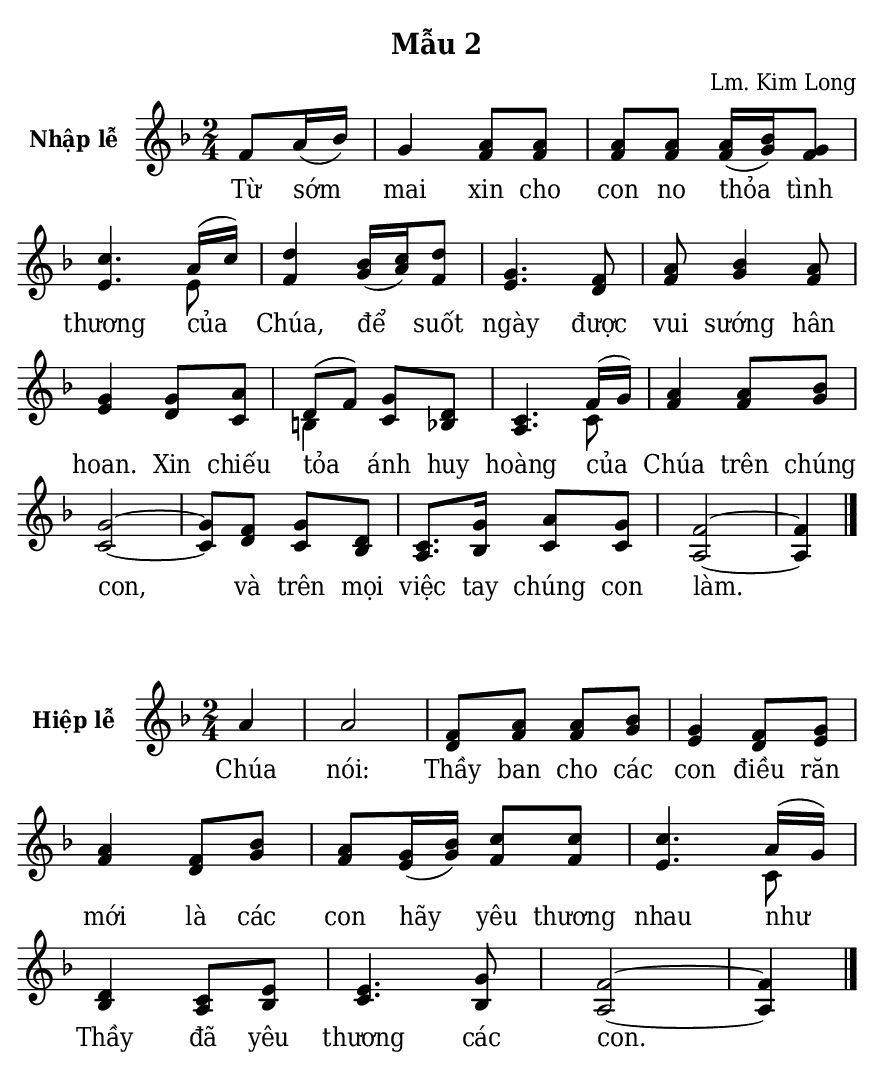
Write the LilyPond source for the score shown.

% Cài đặt chung
\version "2.22.1"
\include "english.ly"

\header {
  subtitle = \markup { \fontsize #1 "Mẫu 2" }
  composer = "Lm. Kim Long"
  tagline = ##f
}

% Nhạc
nhacMauMot = \relative c' {
  \key f \major
  \time 2/4
  \partial 4 f8 a16 (bf) |
  g4
  <<
    {
      a8 a |
      a a a16 (bf) g8 |
      c4.
    }
    {
      f,8 f |
      f f f16 (g) f8 |
      e4.
    }
  >>
  <<
    {
      \voiceOne
      a16 (c)
    }
    \new Voice = "splitpart" {
      \voiceTwo
      e,8
    }
  >>
  \oneVoice
  <<
    {
      d'4 bf16 (c) d8 |
      g,4. f8 |
      a bf4 a8 |
      g4 g8 a
    }
    {
      f4 g16 (a) f8 |
      e4. d8 |
      f g4 f8 |
      e4 d8 c
    }
  >>
  <<
    {
      \voiceOne
      d8 (f)
    }
    \new Voice = "splitpart" {
      \voiceTwo
      b,!4
    }
  >>
  \oneVoice
  <<
    {
      g'8 d |
      c4.
    }
    {
      c8 bf |
      a4.
    }
  >>
  <<
    {
      \voiceOne
      f'16 (g)
    }
    \new Voice = "splitpart" {
      \voiceTwo
      c,8
    }
  >>
  \oneVoice
  <<
    {
      a'4 a8 bf |
      g2 ~ |
      g8 f g d |
      c8. g'16 a8 g |
      f2 ~ |
      f4 \bar "|."
    }
    {
      f4 f8 g |
      c,2 ~ |
      c8 d c bf |
      a8. bf16 c8 c |
      a2 ~ |
      a4
    }
  >>
}

nhacMauHai = \relative c'' {
  \key f \major
  \time 2/4
  \partial 4 a4 |
  a2 |
  <<
    {
      f8 a a bf |
      g4 f8 g |
      a4 f8 bf |
      a g16 (bf) c8 c |
      c4.
    }
    {
      d,8 f f g |
      e4 d8 e |
      f4 d8 g |
      f e16 (g) f8 f |
      e4.
    }
  >>
  <<
    {
      \voiceOne
      a16 (g)
    }
    \new Voice = "splitpart" {
      \voiceTwo
      c,8
    }
  >>
  \oneVoice
  <<
    {
      d4 c8 e |
      e4. g8 |
      f2 ~ |
      f4 \bar "|."
    }
    {
      bf,4 a8 bf |
      c4. bf8 |
      a2 ~ |
      a4
    }
  >>
}

% Lời
loiMauMot = \lyricmode {
  Từ sớm mai xin cho con no thỏa tình thương của Chúa,
  để suốt ngày được vui sướng hân hoan.
  Xin chiếu tỏa ánh huy hoàng của Chúa trên chúng con,
  và trên mọi việc tay chúng con làm.
}

loiMauHai = \lyricmode {
  Chúa nói: Thầy ban cho các con điều răn mới
  là các con hãy yêu thương nhau như Thầy đã yêu thương các con.
}

% Dàn trang
\paper {
  #(set-paper-size "a5")
  top-margin = 3\mm
  bottom-margin = 3\mm
  left-margin = 3\mm
  right-margin = 3\mm
  indent = #0
  #(define fonts
	 (make-pango-font-tree "Deja Vu Serif Condensed"
	 		       "Deja Vu Serif Condensed"
			       "Deja Vu Serif Condensed"
			       (/ 20 20)))
  print-page-number = ##f
}

\score {
  <<
    \new Staff \with {
      instrumentName = \markup { \bold "Nhập lễ" }} <<
        \clef treble
        \new Voice = beSop {
          \nhacMauMot
        }
      \new Lyrics \lyricsto beSop \loiMauMot
    >>
  >>
  \layout {
    indent = 20
    \override Lyrics.LyricSpace.minimum-distance = #1.5
    \override Score.BarNumber.break-visibility = ##(#f #f #f)
    \override Score.SpacingSpanner.uniform-stretching = ##t
    ragged-last = ##f
  }
}

\markup {
  \vspace#2
}

\score {
  <<
    \new Staff \with {
      instrumentName = \markup { \bold "Hiệp lễ" }} <<
        \clef treble
        \new Voice = beSop {
          \nhacMauHai
        }
      \new Lyrics \lyricsto beSop \loiMauHai
    >>
  >>
  \layout {
    indent = 20
    \override Lyrics.LyricSpace.minimum-distance = #1.5
    \override Score.BarNumber.break-visibility = ##(#f #f #f)
    \override Score.SpacingSpanner.uniform-stretching = ##t
    ragged-last = ##f
  }
}
